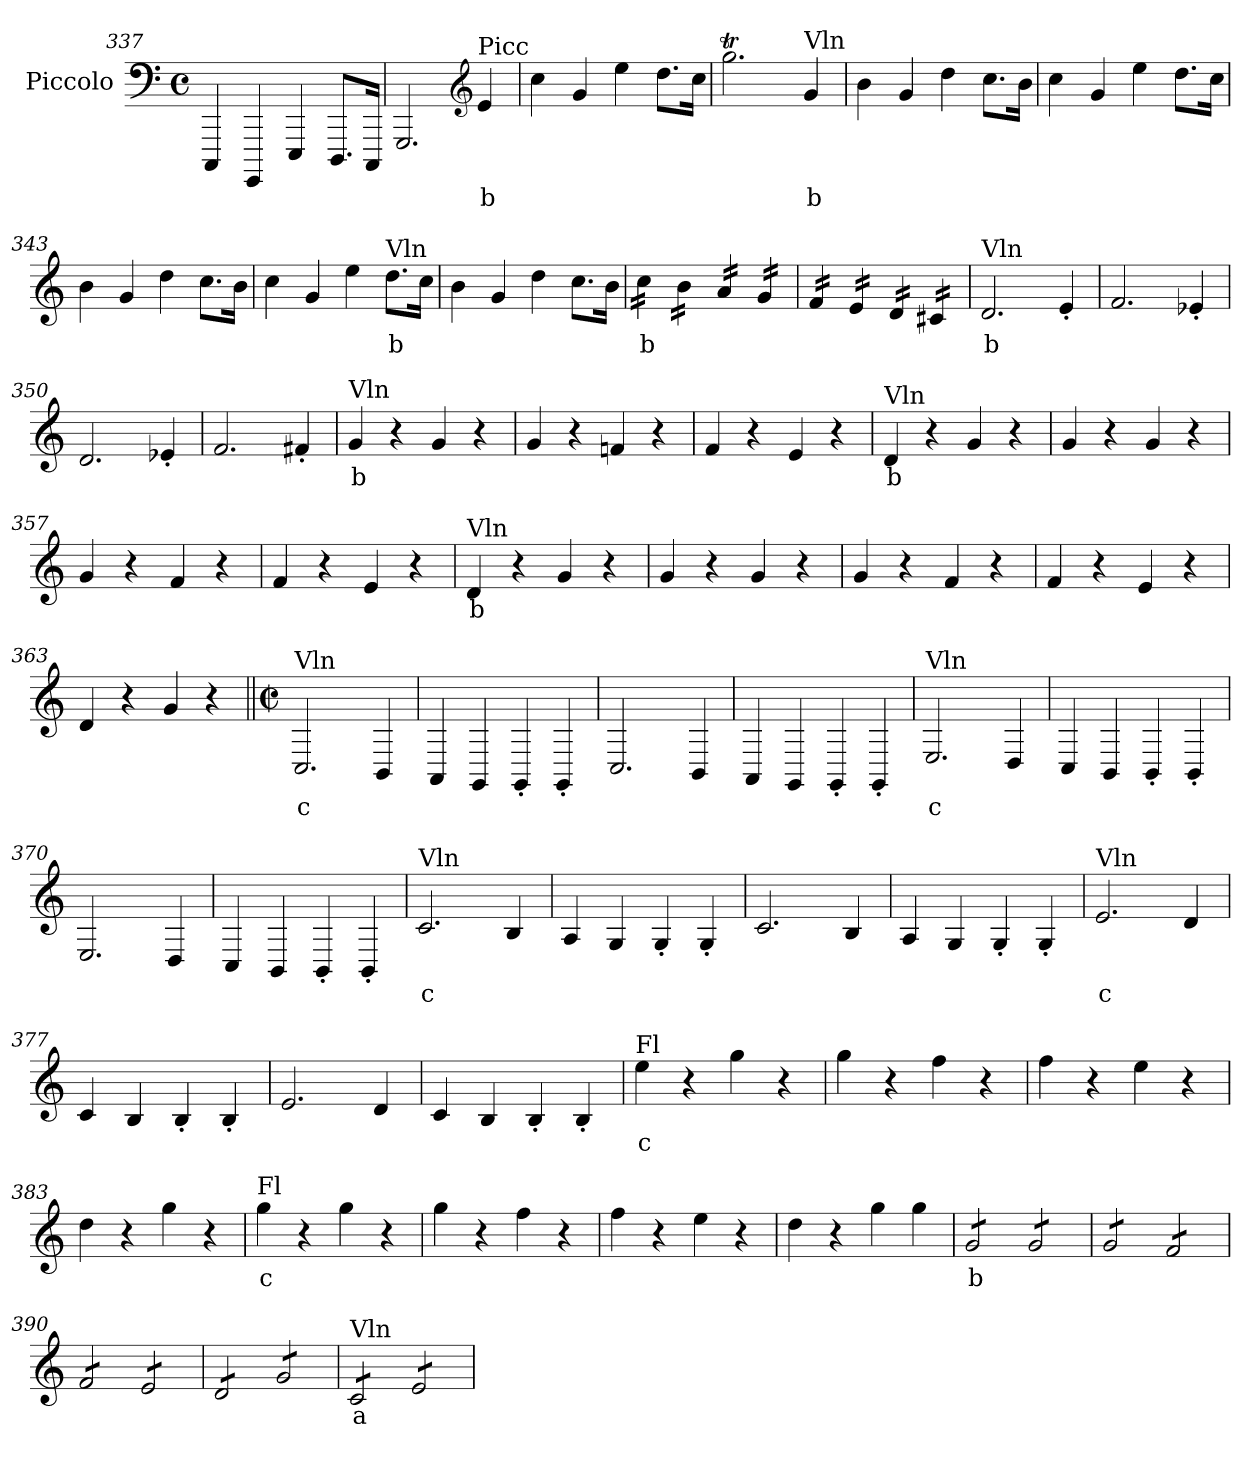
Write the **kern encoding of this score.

**kern	**text
*part1	*part1
*staff1	*staff1
*I"Piccolo	*
*I'Picc.	*
*clefF4	*
*ITrd-7c-12	*
*k[]	*
*M4/4	*
*met(c)	*
=337	=337
4CC	.
4GGG	.
4EE	.
8.DD/L	.
16CC/Jk	.
=338	=338
2.GG	.
*clefG2	*
!LO:TX:a:t=Picc	!
!	!LO:LY:color=#FF0000
4ee	b
=339	=339
4ccc	.
4gg	.
4eee	.
8.ddd\L	.
16ccc\Jk	.
=340	=340
2.gggT	.
!LO:TX:a:t=Vln	!
!	!LO:LY:color=#FF0000
4gg	b
=341	=341
4bb	.
4gg	.
4ddd	.
8.ccc\L	.
16bb\Jk	.
=342	=342
4ccc	.
4gg	.
4eee	.
8.ddd\L	.
16ccc\Jk	.
=343	=343
4bb	.
4gg	.
4ddd	.
8.ccc\L	.
16bb\Jk	.
=344	=344
4ccc	.
4gg	.
4eee	.
!LO:TX:a:t=Vln	!
!	!LO:LY:color=#FF0000
8.ddd\L	b
16ccc\Jk	.
=345	=345
4bb	.
4gg	.
4ddd	.
8.ccc\L	.
16bb\Jk	.
=346	=346
!LO:TX:a:t=Vln	!
!	!LO:LY:color=#FF0000
*tremolo	*
16cccLL	b
16ccc	.
16ccc	.
16cccJJ	.
16bbLL	.
16bb	.
16bb	.
16bbJJ	.
16aaLL	.
16aa	.
16aa	.
16aaJJ	.
16ggLL	.
16gg	.
16gg	.
16ggJJ	.
=347	=347
16ffLL	.
16ff	.
16ff	.
16ffJJ	.
16eeLL	.
16ee	.
16ee	.
16eeJJ	.
16ddLL	.
16dd	.
16dd	.
16ddJJ	.
16cc#XLL	.
16cc#X	.
16cc#X	.
16cc#XJJ	.
*Xtremolo	*
=348	=348
!LO:TX:a:t=Vln	!
!	!LO:LY:color=#FF0000
2.dd	b
4ee'	.
=349	=349
2.ff	.
4ee-X'	.
=350	=350
2.dd	.
4ee-X'	.
=351	=351
2.ff	.
4ff#X'	.
=352	=352
!LO:TX:a:t=Vln	!
!	!LO:LY:color=#FF0000
4gg	b
4r	.
4gg	.
4r	.
=353	=353
4gg	.
4r	.
4ffn	.
4r	.
=354	=354
4ff	.
4r	.
4ee	.
4r	.
=355	=355
!LO:TX:a:t=Vln	!
!	!LO:LY:color=#FF0000
4dd	b
4r	.
4gg	.
4r	.
=356	=356
4gg	.
4r	.
4gg	.
4r	.
=357	=357
4gg	.
4r	.
4ff	.
4r	.
=358	=358
4ff	.
4r	.
4ee	.
4r	.
=359	=359
!LO:TX:a:t=Vln	!
!	!LO:LY:color=#FF0000
4dd	b
4r	.
4gg	.
4r	.
=360	=360
4gg	.
4r	.
4gg	.
4r	.
=361	=361
4gg	.
4r	.
4ff	.
4r	.
=362	=362
4ff	.
4r	.
4ee	.
4r	.
=363	=363
4dd	.
4r	.
4gg	.
4r	.
=364||	=364||
*M2/2	*
*met(c|)	*
!LO:TX:a:t=Vln	!
!	!LO:LY:color=#FF0000
2.c	c
4B	.
=365	=365
4A	.
4G	.
4G'	.
4G'	.
=366	=366
2.c	.
4B	.
=367	=367
4A	.
4G	.
4G'	.
4G'	.
=368	=368
!LO:TX:a:t=Vln	!
!	!LO:LY:color=#FF0000
2.e	c
4d	.
=369	=369
4c	.
4B	.
4B'	.
4B'	.
=370	=370
2.e	.
4d	.
=371	=371
4c	.
4B	.
4B'	.
4B'	.
=372	=372
!LO:TX:a:t=Vln	!
!	!LO:LY:color=#FF0000
2.cc	c
4b	.
=373	=373
4a	.
4g	.
4g'	.
4g'	.
=374	=374
2.cc	.
4b	.
=375	=375
4a	.
4g	.
4g'	.
4g'	.
=376	=376
!LO:TX:a:t=Vln	!
!	!LO:LY:color=#FF0000
2.ee	c
4dd	.
=377	=377
4cc	.
4b	.
4b'	.
4b'	.
=378	=378
2.ee	.
4dd	.
=379	=379
4cc	.
4b	.
4b'	.
4b'	.
=380	=380
!LO:TX:a:t=Fl	!
!	!LO:LY:color=#FF0000
4eee	c
4r	.
4ggg	.
4r	.
=381	=381
4ggg	.
4r	.
4fff	.
4r	.
=382	=382
4fff	.
4r	.
4eee	.
4r	.
=383	=383
4ddd	.
4r	.
4ggg	.
4r	.
=384	=384
!LO:TX:a:t=Fl	!
!	!LO:LY:color=#FF0000
4ggg	c
4r	.
4ggg	.
4r	.
=385	=385
4ggg	.
4r	.
4fff	.
4r	.
=386	=386
4fff	.
4r	.
4eee	.
4r	.
=387	=387
4ddd	.
4r	.
4ggg	.
4ggg	.
=388	=388
!LO:TX:a:t=Vln	!
!	!LO:LY:color=#FF0000
*tremolo	*
8ggL	b
8gg	.
8gg	.
8ggJ	.
8ggL	.
8gg	.
8gg	.
8ggJ	.
=389	=389
8ggL	.
8gg	.
8gg	.
8ggJ	.
8ffL	.
8ff	.
8ff	.
8ffJ	.
=390	=390
8ffL	.
8ff	.
8ff	.
8ffJ	.
8eeL	.
8ee	.
8ee	.
8eeJ	.
=391	=391
8ddL	.
8dd	.
8dd	.
8ddJ	.
8ggL	.
8gg	.
8gg	.
8ggJ	.
=392	=392
!LO:TX:a:t=Vln	!
!	!LO:LY:color=#FF0000
8ccL	a
8cc	.
8cc	.
8ccJ	.
8eeL	.
8ee	.
8ee	.
8eeJ	.
*Xtremolo	*
=	=
*-	*-
